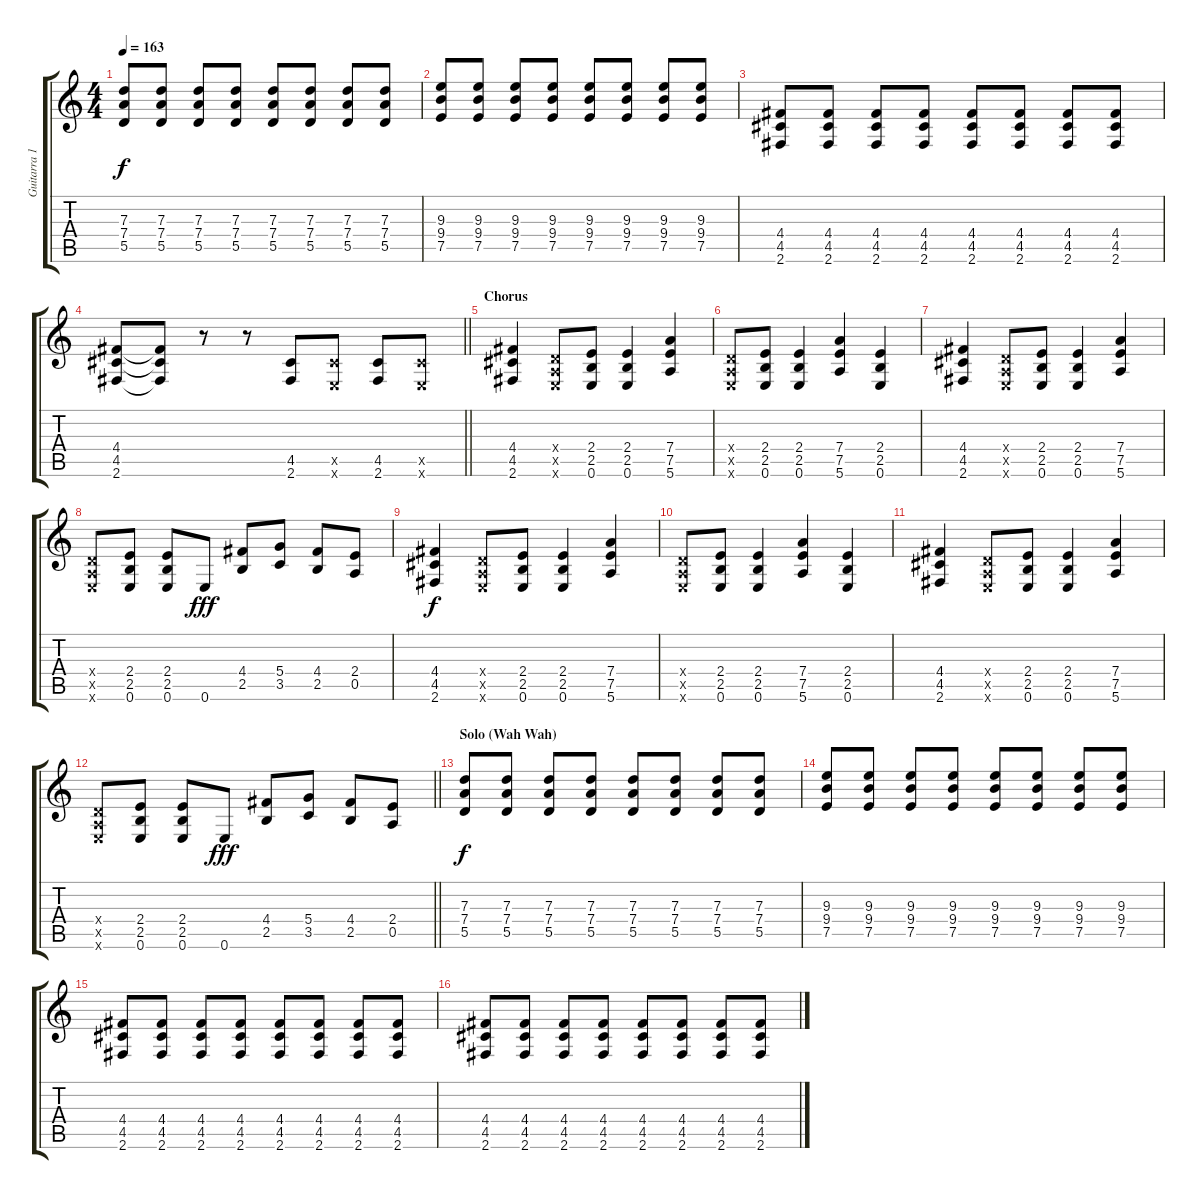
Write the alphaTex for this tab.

\track ("Guitarra 1 - Mathias" "Guitarra 1") {instrument overdrivenguitar}
\staff {score tabs}
\tuning (E4 B3 G3 D3 A2 E2) {hide}
\ts (4 4)
\tempo 163
\clef g2
\ks c
(7.3 7.4 5.5).8{dy f} (7.3 7.4 5.5).8 (7.3 7.4 5.5).8 (7.3 7.4 5.5).8 (7.3 7.4 5.5).8 (7.3 7.4 5.5).8 (7.3 7.4 5.5).8 (7.3 7.4 5.5).8 |
(9.3 9.4 7.5).8 (9.3 9.4 7.5).8 (9.3 9.4 7.5).8 (9.3 9.4 7.5).8 (9.3 9.4 7.5).8 (9.3 9.4 7.5).8 (9.3 9.4 7.5).8 (9.3 9.4 7.5).8 |
(4.4 4.5 2.6).8 (4.4 4.5 2.6).8 (4.4 4.5 2.6).8 (4.4 4.5 2.6).8 (4.4 4.5 2.6).8 (4.4 4.5 2.6).8 (4.4 4.5 2.6).8 (4.4 4.5 2.6).8 |
\barLineRight lightlight
(4.4 4.5 2.6).8 (4.4{t} 4.5{t} 2.6{t}).8 r.8 r.8 (4.5 2.6).8 (4.5{x} 0.6{x}).8 (4.5 2.6).8 (4.5{x} 0.6{x}).8 |
\section ("" "Chorus")
(4.4 4.5 2.6).4 (0.4{x} 0.5{x} 0.6{x}).8 (2.4 2.5 0.6).8 (2.4 2.5 0.6).4 (7.4 7.5 5.6).4 |
(0.4{x} 0.5{x} 0.6{x}).8 (2.4 2.5 0.6).8 (2.4 2.5 0.6).4 (7.4 7.5 5.6).4 (2.4 2.5 0.6).4 |
(4.4 4.5 2.6).4 (0.4{x} 0.5{x} 0.6{x}).8 (2.4 2.5 0.6).8 (2.4 2.5 0.6).4 (7.4 7.5 5.6).4 |
(0.4{x} 0.5{x} 0.6{x}).8 (2.4 2.5 0.6).8 (2.4 2.5 0.6).8 0.6.8{dy fff} (4.4 2.5).8 (5.4 3.5).8 (4.4 2.5).8 (2.4 0.5).8 |
(4.4 4.5 2.6).4{dy f} (0.4{x} 0.5{x} 0.6{x}).8 (2.4 2.5 0.6).8 (2.4 2.5 0.6).4 (7.4 7.5 5.6).4 |
(0.4{x} 0.5{x} 0.6{x}).8 (2.4 2.5 0.6).8 (2.4 2.5 0.6).4 (7.4 7.5 5.6).4 (2.4 2.5 0.6).4 |
(4.4 4.5 2.6).4 (0.4{x} 0.5{x} 0.6{x}).8 (2.4 2.5 0.6).8 (2.4 2.5 0.6).4 (7.4 7.5 5.6).4 |
\barLineRight lightlight
(0.4{x} 0.5{x} 0.6{x}).8 (2.4 2.5 0.6).8 (2.4 2.5 0.6).8 0.6.8{dy fff} (4.4 2.5).8 (5.4 3.5).8 (4.4 2.5).8 (2.4 0.5).8 |
\section ("" "Solo (Wah Wah)")
(7.3 7.4 5.5).8{dy f} (7.3 7.4 5.5).8 (7.3 7.4 5.5).8 (7.3 7.4 5.5).8 (7.3 7.4 5.5).8 (7.3 7.4 5.5).8 (7.3 7.4 5.5).8 (7.3 7.4 5.5).8 |
(9.3 9.4 7.5).8 (9.3 9.4 7.5).8 (9.3 9.4 7.5).8 (9.3 9.4 7.5).8 (9.3 9.4 7.5).8 (9.3 9.4 7.5).8 (9.3 9.4 7.5).8 (9.3 9.4 7.5).8 |
(4.4 4.5 2.6).8 (4.4 4.5 2.6).8 (4.4 4.5 2.6).8 (4.4 4.5 2.6).8 (4.4 4.5 2.6).8 (4.4 4.5 2.6).8 (4.4 4.5 2.6).8 (4.4 4.5 2.6).8 |
(4.4 4.5 2.6).8 (4.4 4.5 2.6).8 (4.4 4.5 2.6).8 (4.4 4.5 2.6).8 (4.4 4.5 2.6).8 (4.4 4.5 2.6).8 (4.4 4.5 2.6).8 (4.4 4.5 2.6).8
